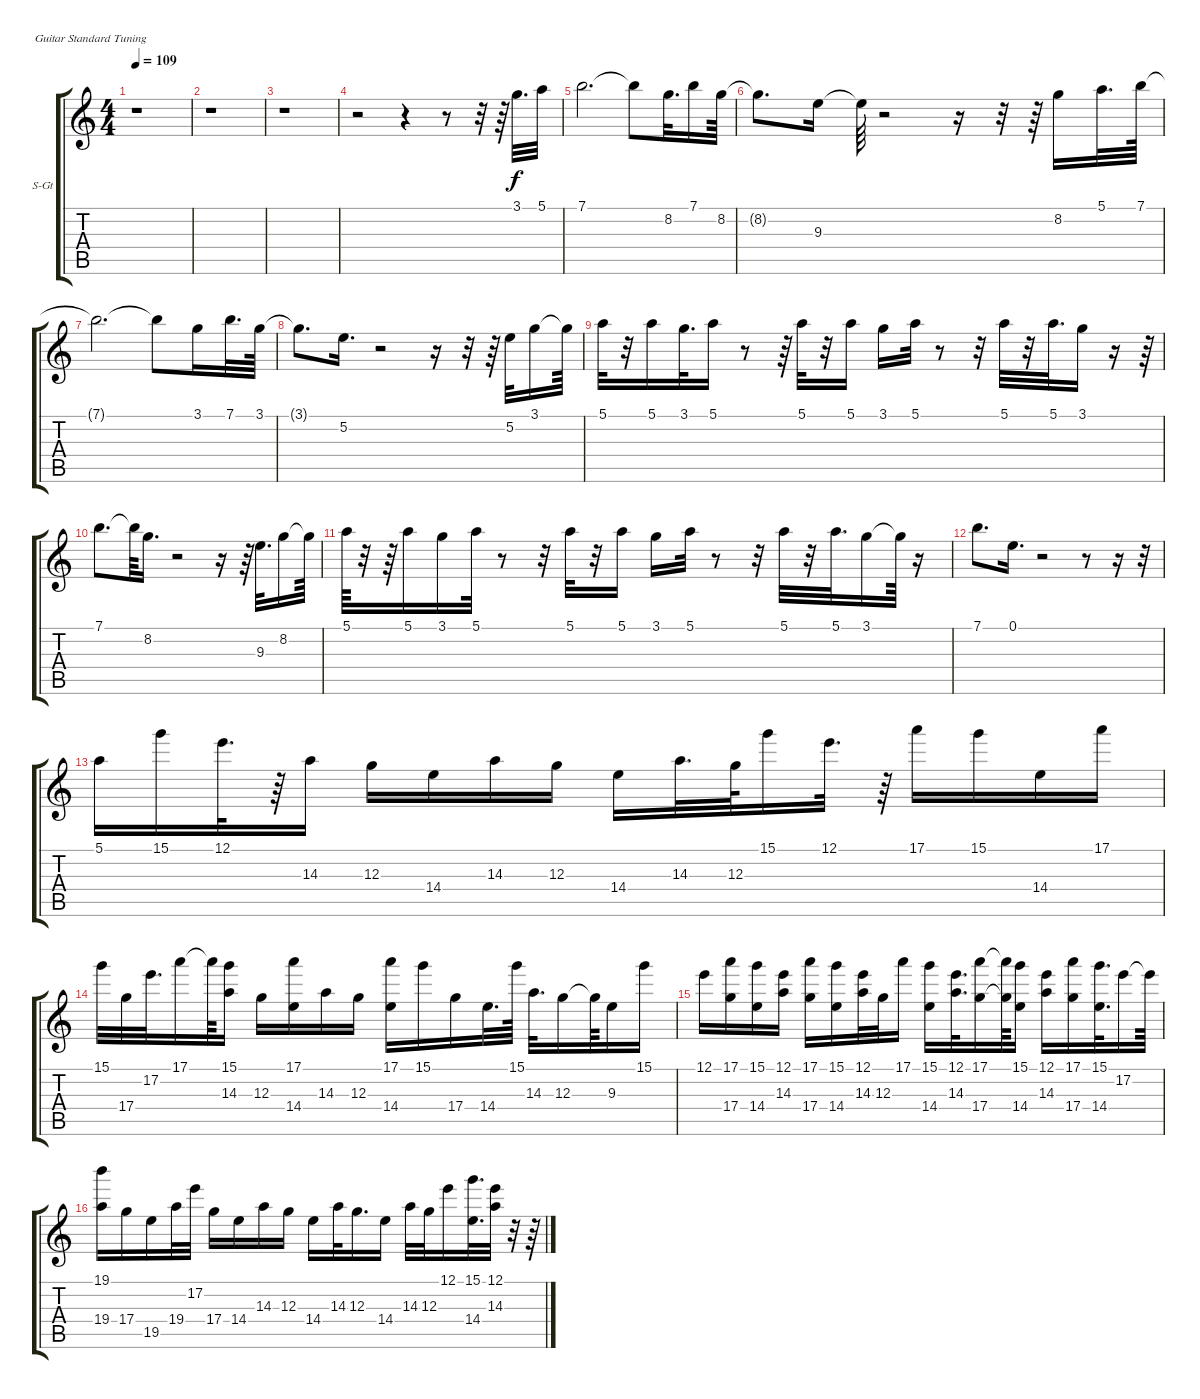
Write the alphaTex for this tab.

\bracketExtendMode groupsimilarinstruments
\firstSystemTrackNameOrientation horizontal
\otherSystemsTrackNameOrientation horizontal
\track ("Sax Solo" "S-Gt") {instrument acousticgrandpiano}
\staff {score tabs}
\tuning (E4 B3 G3 D3 A2 E2)
\displaytranspose 12
\ts (4 4)
\tempo 109
\clef g2
\ks c
r.1{dy f} |
r.1 |
r.1 |
r.2 r.4 r.8 r.32 r.64 3.1.32{d} 5.1.32 |
7.1.2{d} 7.1{t}.8 8.2.32{d} 7.1.16 8.2.64 |
8.2{t}.8{d} 9.3.16 9.3{t}.64 r.2 r.16 r.32 r.64 8.2.16 5.1.32{d} 7.1.64 |
7.1{t}.2{d} 7.1{t}.8 3.1.16 7.1.32{d} 3.1.64 |
3.1{t}.8{d} 5.2.16{d} r.2 r.16 r.32 r.64 5.2.32 3.1.16 3.1{t}.64 |
5.1.32 r.32 5.1.16 3.1.32{d} 5.1.16 r.8 r.64 5.1.32 r.32 5.1.16 3.1.16 5.1.32 r.8 r.32 5.1.32 r.32 5.1.32{d} 3.1.16 r.16 r.64 |
7.1.8{d} 7.1{t}.64 8.2.16{d} r.2 r.16 r.64 9.3.32{d} 8.2.16 8.2{t}.64 |
5.1.64 r.32 r.64 5.1.16 3.1.16 5.1.32 r.8 r.32 5.1.32 r.32 5.1.16 3.1.16 5.1.32 r.8 r.32 5.1.32 r.32 5.1.32{d} 3.1.16 3.1{t}.64 r.16 |
7.1.8{d} 0.1.16{d} r.2 r.8 r.16 r.32 |
5.1.16 15.1.16 12.1.32{d} r.64 14.3.16 12.3.16 14.4.16 14.3.16 12.3.16 14.4.16 14.3.32{d} 12.3.64 15.1.16 12.1.32{d} r.64 17.1.16 15.1.16 14.4.16 17.1.16 |
15.1.32 17.4.32 17.2.32{d} 17.1.16 17.1{t}.64 (15.1 14.3).16 12.3.16 (17.1 14.4).16 14.3.16 12.3.16 (17.1 14.4).16 15.1.16 17.4.16 14.4.32{d} 15.1.64 14.3.32{d} 12.3.16 12.3{t}.64 9.3.16 15.1.16 |
12.1.16 (17.1 17.4).16 (15.1 14.4).16 (12.1 14.3).16 (17.1 17.4).16 (15.1 14.4).16 (12.1 14.3).32 12.3.32 17.1.16 (15.1 14.4).16 (12.1 14.3).32{d} (17.1 17.4).16 (17.1{t} 17.4{t}).64 (15.1 14.4).16 (12.1 14.3).16 (17.1 17.4).16 (15.1 14.4).32{d} 17.2.16 17.2{t}.64 |
(19.1 19.4).16 17.4.16 19.5.16 19.4.32 17.2.32 17.4.16 14.4.16 14.3.16 12.3.16 14.4.16 14.3.32 12.3.16{d} 14.4.16 14.3.32 12.3.32 12.1.16 (15.1 14.4).32{d} (12.1 14.3).32 r.32 r.64
